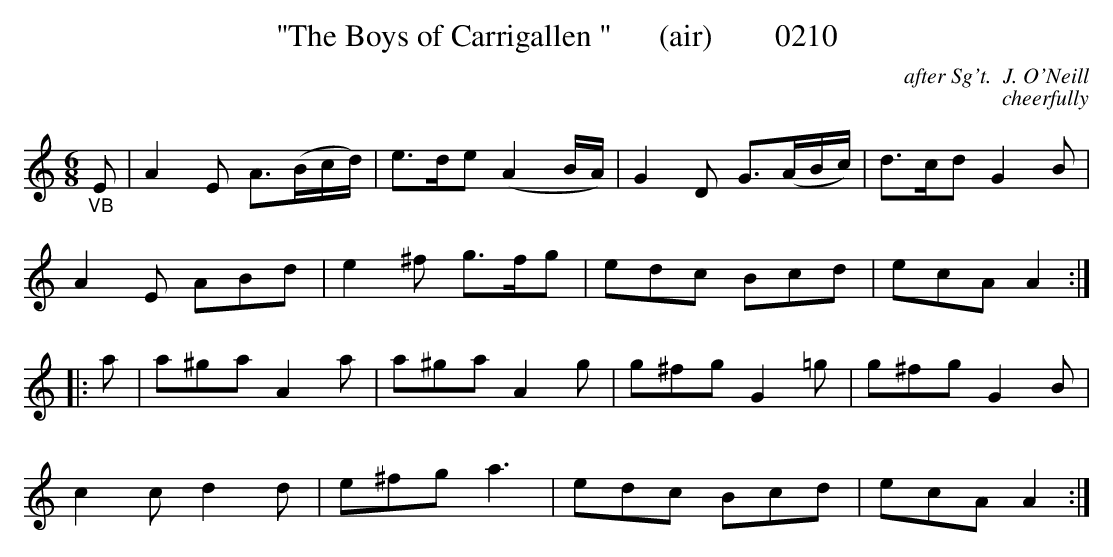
X:1
T:"The Boys of Carrigallen "      (air)        0210
C:after Sg't.  J. O'Neill
C:cheerfully
M:6/8
L:1/8
K:C
"_VB"E|A2E A3/2(B/2c/2d/2)|e3/2d/2e (A2B/2A/2)|G2D G3/2(A/2B/2c/2)|d3/2c/2d G2B|
A2E ABd|e2^f g3/2f/2g|edc Bcd|ecA A2:|
|:a|a^ga A2a|a^ga A2g|g^fg G2=g|g^fg G2B|
c2c d2d|e^fg a3|edc Bcd|ecA A2:|
